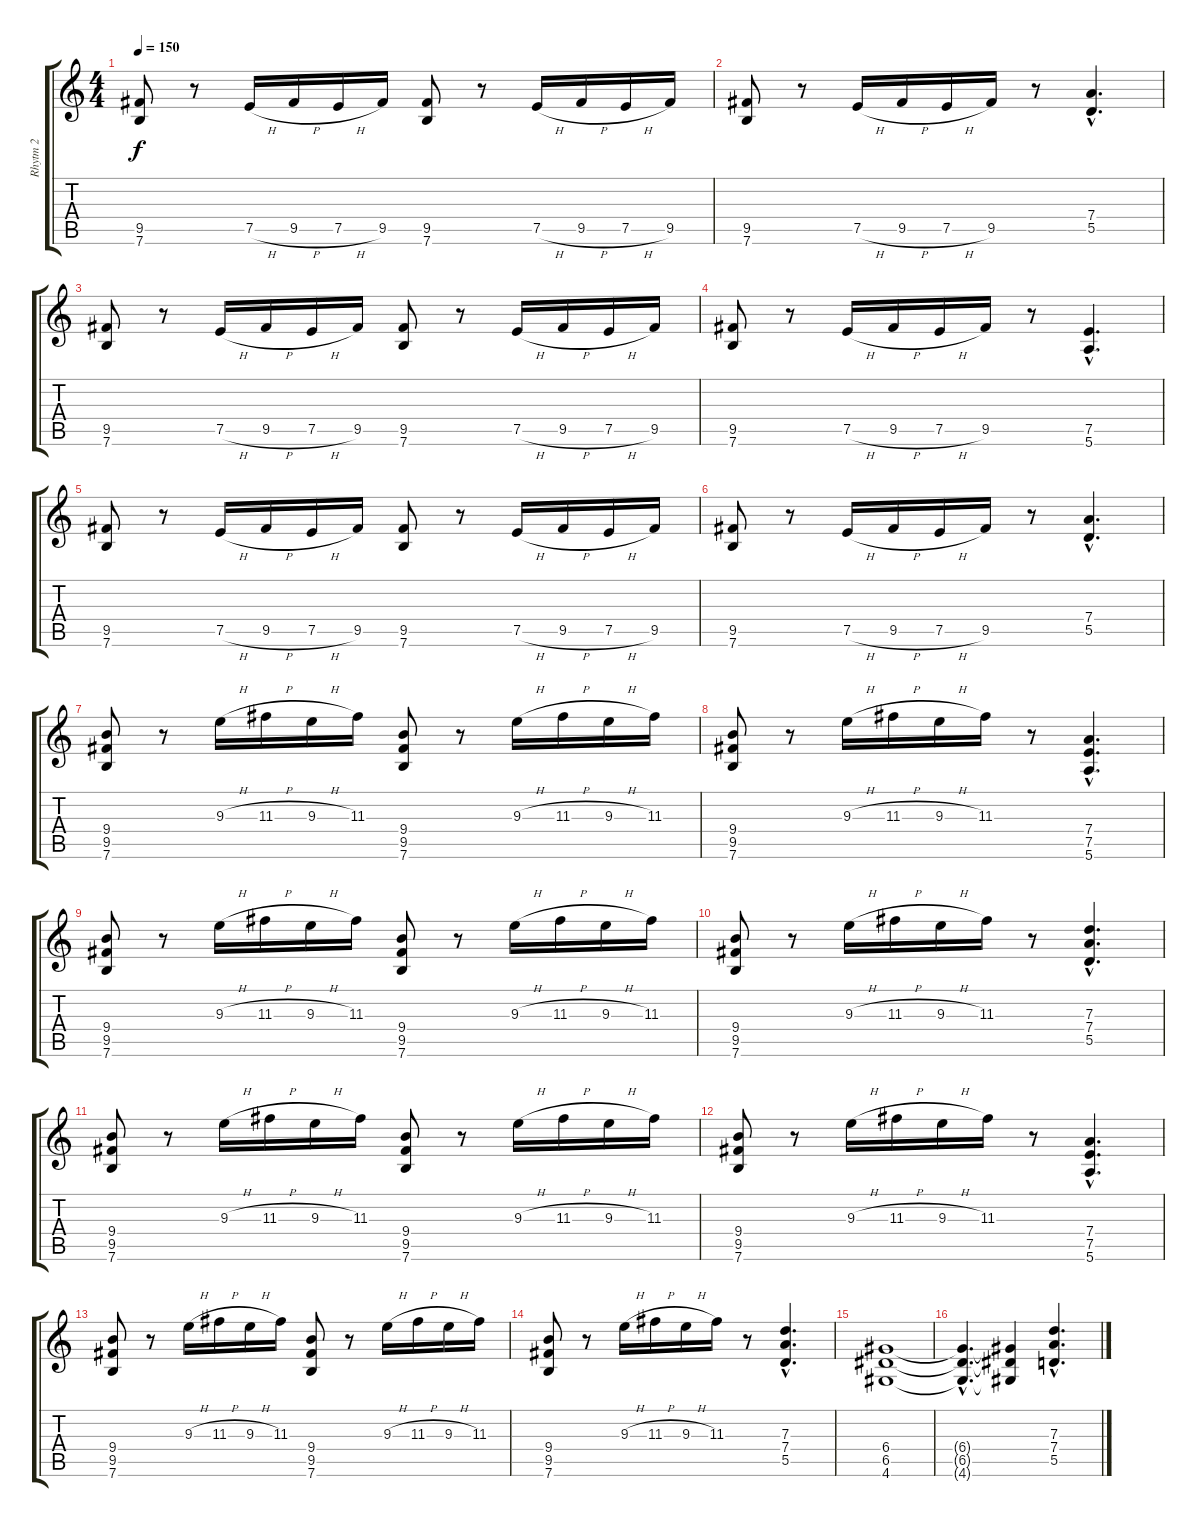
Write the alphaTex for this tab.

\track ("Rhytm 2" "Rhytm 2") {instrument distortionguitar}
\staff {score tabs}
\tuning (E4 B3 G3 D3 A2 E2) {hide}
\ts (4 4)
\tempo 150
\clef g2
\ks c
(9.5 7.6).8{dy f} r.8 7.5{h}.16 9.5{h}.16 7.5{h}.16 9.5.16 (9.5 7.6).8 r.8 7.5{h}.16 9.5{h}.16 7.5{h}.16 9.5.16 |
(9.5 7.6).8 r.8 7.5{h}.16 9.5{h}.16 7.5{h}.16 9.5.16 r.8 (7.4{hac} 5.5{hac}).4{d} |
(9.5 7.6).8 r.8 7.5{h}.16 9.5{h}.16 7.5{h}.16 9.5.16 (9.5 7.6).8 r.8 7.5{h}.16 9.5{h}.16 7.5{h}.16 9.5.16 |
(9.5 7.6).8 r.8 7.5{h}.16 9.5{h}.16 7.5{h}.16 9.5.16 r.8 (7.5{hac} 5.6{hac}).4{d} |
(9.5 7.6).8 r.8 7.5{h}.16 9.5{h}.16 7.5{h}.16 9.5.16 (9.5 7.6).8 r.8 7.5{h}.16 9.5{h}.16 7.5{h}.16 9.5.16 |
(9.5 7.6).8 r.8 7.5{h}.16 9.5{h}.16 7.5{h}.16 9.5.16 r.8 (7.4{hac} 5.5{hac}).4{d} |
(9.4 9.5 7.6).8 r.8 9.3{h}.16 11.3{h}.16 9.3{h}.16 11.3.16 (9.4 9.5 7.6).8 r.8 9.3{h}.16 11.3{h}.16 9.3{h}.16 11.3.16 |
(9.4 9.5 7.6).8 r.8 9.3{h}.16 11.3{h}.16 9.3{h}.16 11.3.16 r.8 (7.4{hac} 7.5{hac} 5.6{hac}).4{d} |
(9.4 9.5 7.6).8 r.8 9.3{h}.16 11.3{h}.16 9.3{h}.16 11.3.16 (9.4 9.5 7.6).8 r.8 9.3{h}.16 11.3{h}.16 9.3{h}.16 11.3.16 |
(9.4 9.5 7.6).8 r.8 9.3{h}.16 11.3{h}.16 9.3{h}.16 11.3.16 r.8 (7.3{hac} 7.4{hac} 5.5{hac}).4{d} |
(9.4 9.5 7.6).8 r.8 9.3{h}.16 11.3{h}.16 9.3{h}.16 11.3.16 (9.4 9.5 7.6).8 r.8 9.3{h}.16 11.3{h}.16 9.3{h}.16 11.3.16 |
(9.4 9.5 7.6).8 r.8 9.3{h}.16 11.3{h}.16 9.3{h}.16 11.3.16 r.8 (7.4{hac} 7.5{hac} 5.6{hac}).4{d} |
(9.4 9.5 7.6).8 r.8 9.3{h}.16 11.3{h}.16 9.3{h}.16 11.3.16 (9.4 9.5 7.6).8 r.8 9.3{h}.16 11.3{h}.16 9.3{h}.16 11.3.16 |
(9.4 9.5 7.6).8 r.8 9.3{h}.16 11.3{h}.16 9.3{h}.16 11.3.16 r.8 (7.3{hac} 7.4{hac} 5.5{hac}).4{d} |
(6.4 6.5 4.6).1 |
(6.4{hac t} 6.5{hac t} 4.6{hac t}).4{d} (6.4{t} 6.5{t} 4.6{t}).4 (7.3{hac} 7.4{hac} 5.5{hac}).4{d}
